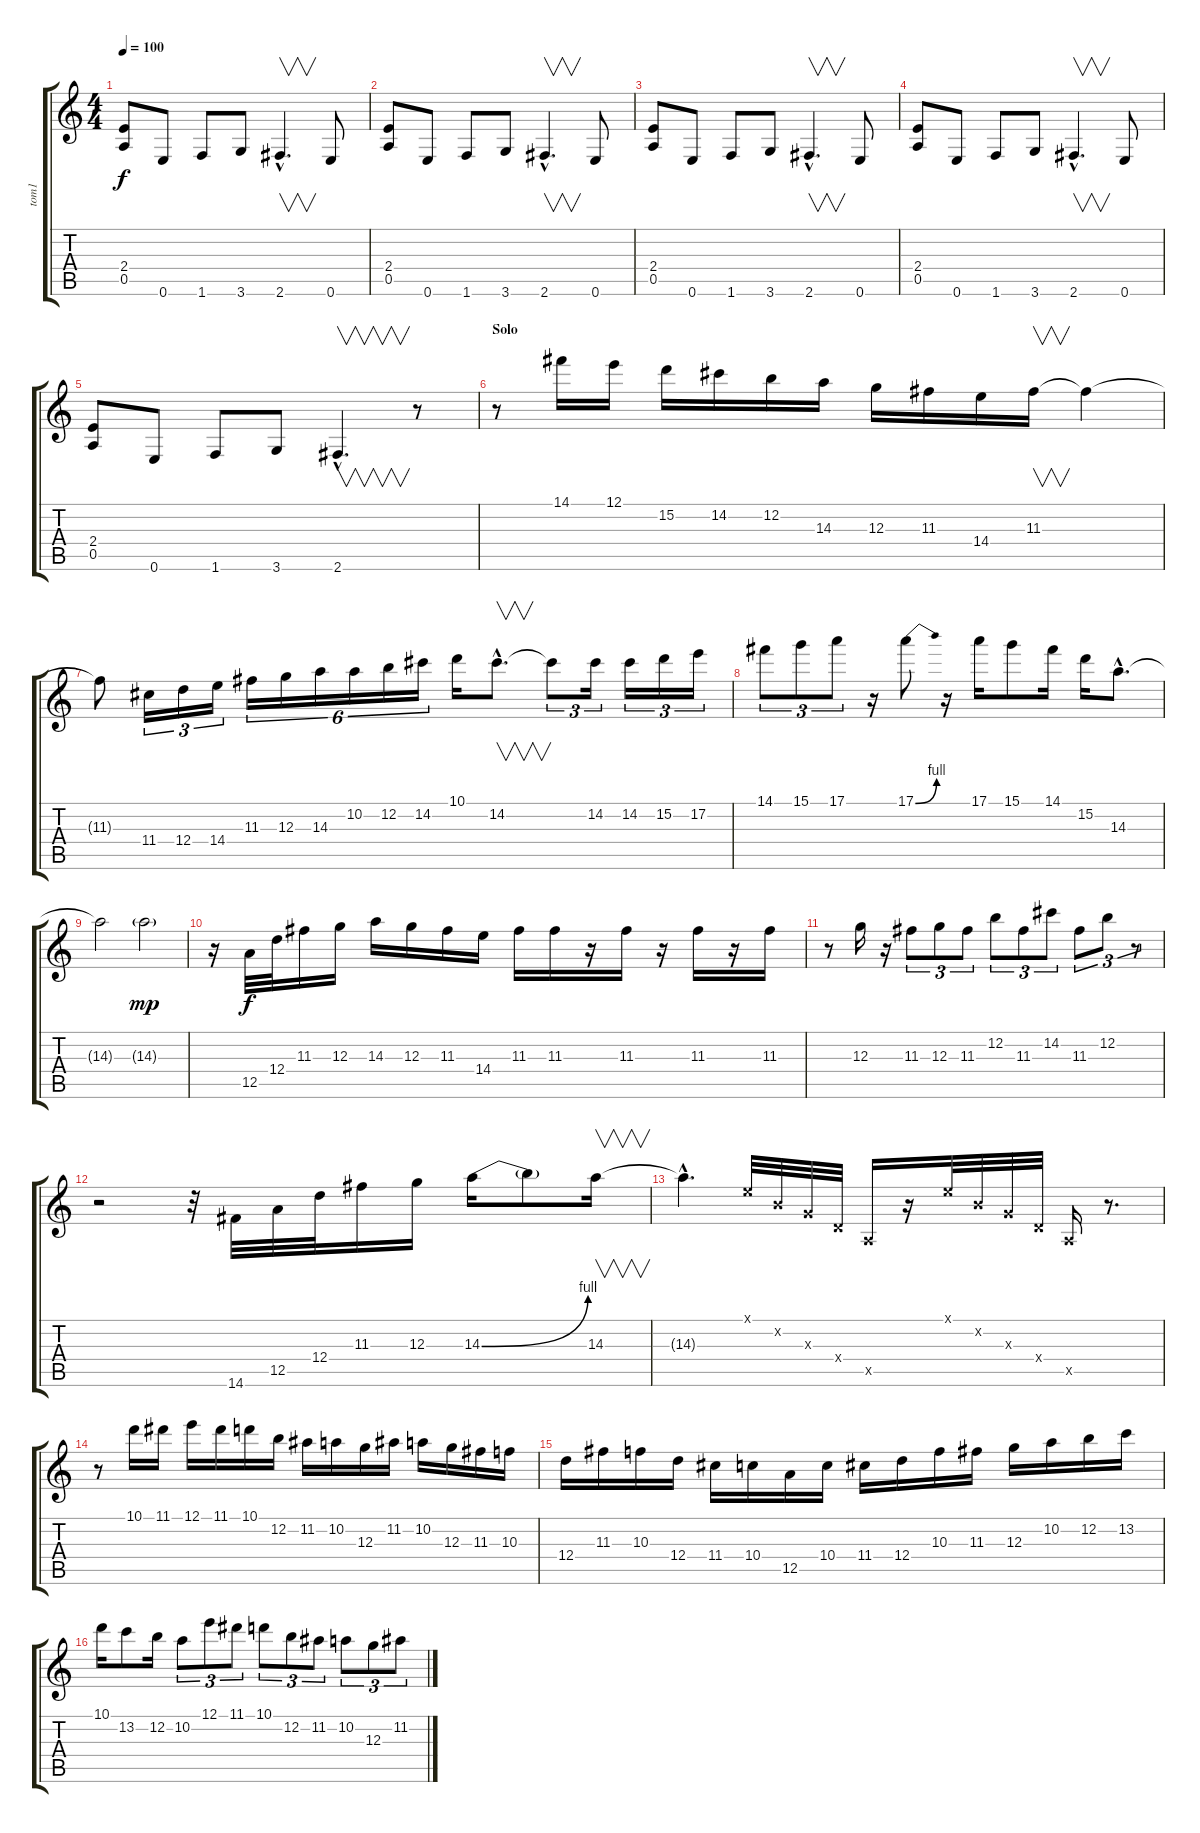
\track ("tom1" "tom1") {instrument distortionguitar}
\staff {score tabs}
\tuning (E4 B3 G3 D3 A2 E2) {hide}
\ts (4 4)
\tempo 100
\clef g2
\ks c
(2.4 0.5).8{dy f} 0.6.8 1.6.8 3.6.8 2.6{hac}.4{v d} 0.6.8 |
(2.4 0.5).8 0.6.8 1.6.8 3.6.8 2.6{hac}.4{v d} 0.6.8 |
(2.4 0.5).8 0.6.8 1.6.8 3.6.8 2.6{hac}.4{v d} 0.6.8 |
(2.4 0.5).8 0.6.8 1.6.8 3.6.8 2.6{hac}.4{v d} 0.6.8 |
(2.4 0.5).8 0.6.8 1.6.8 3.6.8 2.6{hac}.4{v d} r.8 |
\section ("" "Solo")
r.8 14.1.16 12.1.16 15.2.16 14.2.16 12.2.16 14.3.16 12.3.16 11.3.16 14.4.16 11.3.16{v} 11.3{t}.4 |
11.3{t}.8 11.4.16{tu (3 2)} 12.4.16{tu (3 2)} 14.4.16{tu (3 2)} 11.3.16{tu (6 4)} 12.3.16{tu (6 4)} 14.3.16{tu (6 4)} 10.2.16{tu (6 4)} 12.2.16{tu (6 4)} 14.2.16{tu (6 4)} 10.1.16 14.2{hac}.8{v d} 14.2{t}.8{tu (3 2)} 14.2.16{tu (3 2)} 14.2.16{tu (3 2)} 15.2.16{tu (3 2)} 17.2.16{tu (3 2)} |
14.1.8{tu (3 2)} 15.1.8{tu (3 2)} 17.1.8{tu (3 2)} r.16 17.1{be (bend 0 0 60 4)}.8 r.16 17.1.16 15.1.8 14.1.16 15.2.16 14.3{hac}.8{d} |
14.3{t}.2 14.3{g}.2{dy mp} |
r.16 12.5.32{dy f} 12.4.32 11.3.16 12.3.16 14.3.16 12.3.16 11.3.16 14.4.16 11.3.16 11.3.16 r.16 11.3.16 r.16 11.3.16 r.16 11.3.16 |
r.8 12.3.16 r.16 11.3.8{tu (3 2)} 12.3.8{tu (3 2)} 11.3.8{tu (3 2)} 12.2.8{tu (3 2)} 11.3.8{tu (3 2)} 14.2.8{tu (3 2)} 11.3.8{tu (3 2)} 12.2.8{tu (3 2)} r.8{tu (3 2)} |
r.2 r.32 14.6.32 12.5.32 12.4.32 11.3.16 12.3.16 14.3{be (bend 0 0 60 4)}.16 14.3{t}.8 14.3.16{v} |
14.3{hac t}.4{d} 0.1{x}.32 0.2{x}.32 0.3{x}.32 0.4{x}.32 0.5{x}.16 r.16 0.1{x}.32 0.2{x}.32 0.3{x}.32 0.4{x}.32 0.5{x}.16 r.8{d} |
r.8 10.1.16 11.1.16 12.1.16 11.1.16 10.1.16 12.2.16 11.2.16 10.2.16 12.3.16 11.2.16 10.2.16 12.3.16 11.3.16 10.3.16 |
12.4.16 11.3.16 10.3.16 12.4.16 11.4.16 10.4.16 12.5.16 10.4.16 11.4.16 12.4.16 10.3.16 11.3.16 12.3.16 10.2.16 12.2.16 13.2.16 |
10.1.16 13.2.8 12.2.16 10.2.8{tu (3 2)} 12.1.8{tu (3 2)} 11.1.8{tu (3 2)} 10.1.8{tu (3 2)} 12.2.8{tu (3 2)} 11.2.8{tu (3 2)} 10.2.8{tu (3 2)} 12.3.8{tu (3 2)} 11.2.8{tu (3 2)}
